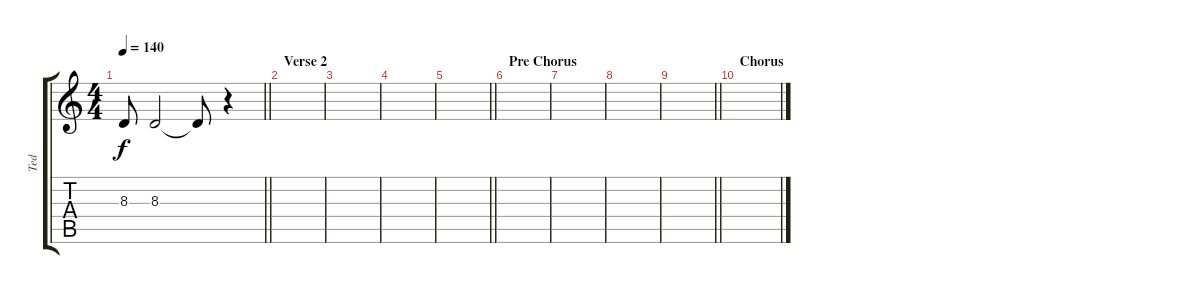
\track ("Ted" "Ted") {instrument lead1square}
\staff {score tabs}
\tuning (Eb4 Bb3 Gb3 Db3 Ab2 Eb2) {hide}
\ts (4 4)
\tempo 140
\clef g2
\barLineRight lightlight
\ks c
8.3.8{dy f} 8.3.2 8.3{t}.8 r.4 |
\section ("" "Verse 2")
|
|
|
\barLineRight lightlight
|
\section ("" "Pre Chorus")
|
|
|
\barLineRight lightlight
|
\section ("" "Chorus")
